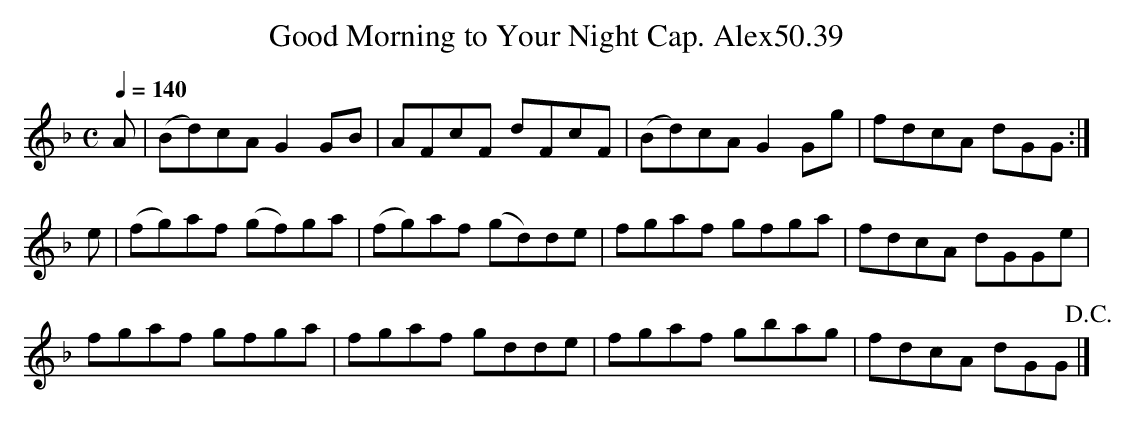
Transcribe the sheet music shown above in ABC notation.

X:1
T:Good Morning to Your Night Cap. Alex50.39
M:C
L:1/8
Q:1/4=140
K:Gdor
A|(Bd)cA G2 GB|AFcF dFcF|(Bd)cA G2 Gg|fdcA dGG:|
e|(fg)af (gf)ga|(fg)af (gd)de|fgaf gfga|fdcA dGGe|
fgaf gfga|fgaf gdde|fgaf gbag|fdcA dGG!D.C.!|]
